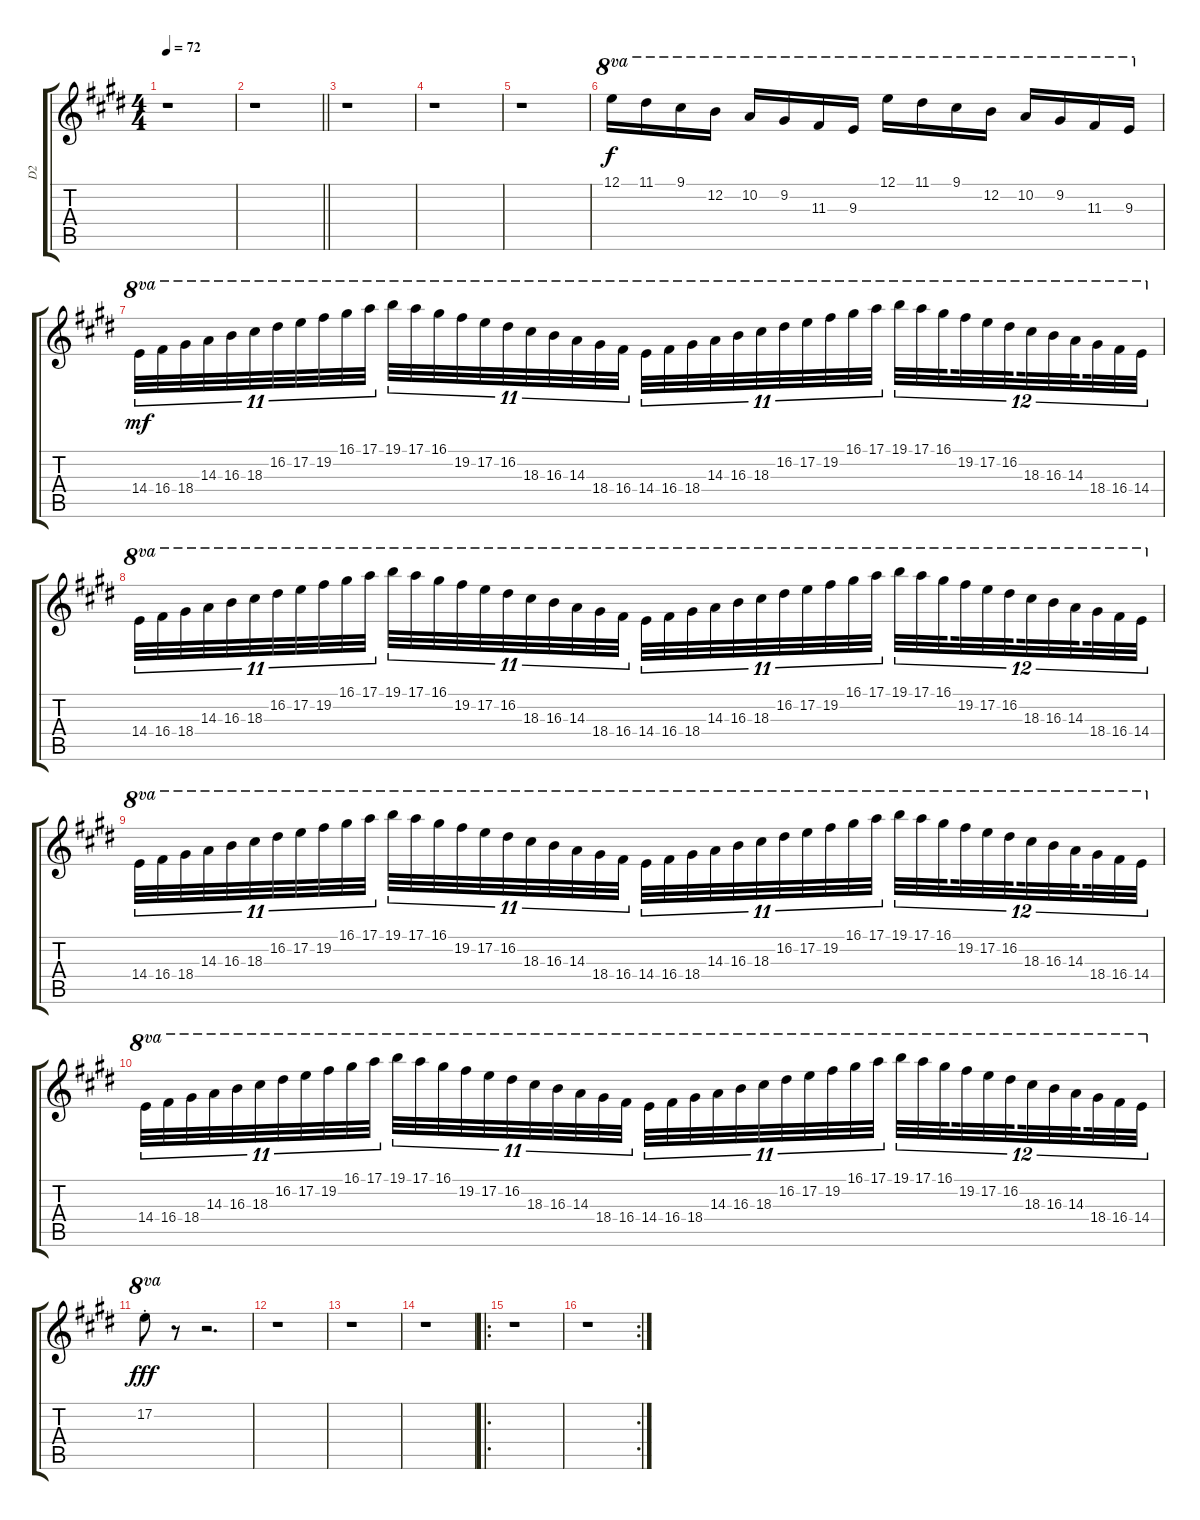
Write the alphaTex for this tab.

\track ("D2" "D2") {instrument distortionguitar}
\staff {score tabs}
\tuning (E4 B3 G3 D3 A2 E2) {hide}
\ts (4 4)
\tempo 72
\clef g2
\ks c#minor
r.1{dy f} |
\barLineRight lightlight
r.1 |
r.1 |
r.1 |
r.1 |
12.1.16{ot 8va} 11.1.16{ot 8va} 9.1.16{ot 8va} 12.2.16{ot 8va} 10.2.16{ot 8va} 9.2.16{ot 8va} 11.3.16{ot 8va} 9.3.16{ot 8va} 12.1.16{ot 8va} 11.1.16{ot 8va} 9.1.16{ot 8va} 12.2.16{ot 8va} 10.2.16{ot 8va} 9.2.16{ot 8va} 11.3.16{ot 8va} 9.3.16{ot 8va} |
14.4.32{tu (11 8) ot 8va dy mf} 16.4.32{tu (11 8) ot 8va} 18.4.32{tu (11 8) ot 8va} 14.3.32{tu (11 8) ot 8va} 16.3.32{tu (11 8) ot 8va} 18.3.32{tu (11 8) ot 8va} 16.2.32{tu (11 8) ot 8va} 17.2.32{tu (11 8) ot 8va} 19.2.32{tu (11 8) ot 8va} 16.1.32{tu (11 8) ot 8va} 17.1.32{tu (11 8) ot 8va beam splitsecondary} 19.1.32{tu (11 8) ot 8va} 17.1.32{tu (11 8) ot 8va} 16.1.32{tu (11 8) ot 8va} 19.2.32{tu (11 8) ot 8va} 17.2.32{tu (11 8) ot 8va} 16.2.32{tu (11 8) ot 8va} 18.3.32{tu (11 8) ot 8va} 16.3.32{tu (11 8) ot 8va} 14.3.32{tu (11 8) ot 8va} 18.4.32{tu (11 8) ot 8va} 16.4.32{tu (11 8) ot 8va beam splitsecondary} 14.4.32{tu (11 8) ot 8va} 16.4.32{tu (11 8) ot 8va} 18.4.32{tu (11 8) ot 8va} 14.3.32{tu (11 8) ot 8va} 16.3.32{tu (11 8) ot 8va} 18.3.32{tu (11 8) ot 8va} 16.2.32{tu (11 8) ot 8va} 17.2.32{tu (11 8) ot 8va} 19.2.32{tu (11 8) ot 8va} 16.1.32{tu (11 8) ot 8va} 17.1.32{tu (11 8) ot 8va} 19.1.32{tu (12 8) ot 8va} 17.1.32{tu (12 8) ot 8va} 16.1.32{tu (12 8) ot 8va beam splitsecondary} 19.2.32{tu (12 8) ot 8va} 17.2.32{tu (12 8) ot 8va} 16.2.32{tu (12 8) ot 8va beam splitsecondary} 18.3.32{tu (12 8) ot 8va} 16.3.32{tu (12 8) ot 8va} 14.3.32{tu (12 8) ot 8va beam splitsecondary} 18.4.32{tu (12 8) ot 8va} 16.4.32{tu (12 8) ot 8va} 14.4.32{tu (12 8) ot 8va} |
14.4.32{tu (11 8) ot 8va} 16.4.32{tu (11 8) ot 8va} 18.4.32{tu (11 8) ot 8va} 14.3.32{tu (11 8) ot 8va} 16.3.32{tu (11 8) ot 8va} 18.3.32{tu (11 8) ot 8va} 16.2.32{tu (11 8) ot 8va} 17.2.32{tu (11 8) ot 8va} 19.2.32{tu (11 8) ot 8va} 16.1.32{tu (11 8) ot 8va} 17.1.32{tu (11 8) ot 8va beam splitsecondary} 19.1.32{tu (11 8) ot 8va} 17.1.32{tu (11 8) ot 8va} 16.1.32{tu (11 8) ot 8va} 19.2.32{tu (11 8) ot 8va} 17.2.32{tu (11 8) ot 8va} 16.2.32{tu (11 8) ot 8va} 18.3.32{tu (11 8) ot 8va} 16.3.32{tu (11 8) ot 8va} 14.3.32{tu (11 8) ot 8va} 18.4.32{tu (11 8) ot 8va} 16.4.32{tu (11 8) ot 8va beam splitsecondary} 14.4.32{tu (11 8) ot 8va} 16.4.32{tu (11 8) ot 8va} 18.4.32{tu (11 8) ot 8va} 14.3.32{tu (11 8) ot 8va} 16.3.32{tu (11 8) ot 8va} 18.3.32{tu (11 8) ot 8va} 16.2.32{tu (11 8) ot 8va} 17.2.32{tu (11 8) ot 8va} 19.2.32{tu (11 8) ot 8va} 16.1.32{tu (11 8) ot 8va} 17.1.32{tu (11 8) ot 8va} 19.1.32{tu (12 8) ot 8va} 17.1.32{tu (12 8) ot 8va} 16.1.32{tu (12 8) ot 8va beam splitsecondary} 19.2.32{tu (12 8) ot 8va} 17.2.32{tu (12 8) ot 8va} 16.2.32{tu (12 8) ot 8va beam splitsecondary} 18.3.32{tu (12 8) ot 8va} 16.3.32{tu (12 8) ot 8va} 14.3.32{tu (12 8) ot 8va beam splitsecondary} 18.4.32{tu (12 8) ot 8va} 16.4.32{tu (12 8) ot 8va} 14.4.32{tu (12 8) ot 8va} |
14.4.32{tu (11 8) ot 8va} 16.4.32{tu (11 8) ot 8va} 18.4.32{tu (11 8) ot 8va} 14.3.32{tu (11 8) ot 8va} 16.3.32{tu (11 8) ot 8va} 18.3.32{tu (11 8) ot 8va} 16.2.32{tu (11 8) ot 8va} 17.2.32{tu (11 8) ot 8va} 19.2.32{tu (11 8) ot 8va} 16.1.32{tu (11 8) ot 8va} 17.1.32{tu (11 8) ot 8va beam splitsecondary} 19.1.32{tu (11 8) ot 8va} 17.1.32{tu (11 8) ot 8va} 16.1.32{tu (11 8) ot 8va} 19.2.32{tu (11 8) ot 8va} 17.2.32{tu (11 8) ot 8va} 16.2.32{tu (11 8) ot 8va} 18.3.32{tu (11 8) ot 8va} 16.3.32{tu (11 8) ot 8va} 14.3.32{tu (11 8) ot 8va} 18.4.32{tu (11 8) ot 8va} 16.4.32{tu (11 8) ot 8va beam splitsecondary} 14.4.32{tu (11 8) ot 8va} 16.4.32{tu (11 8) ot 8va} 18.4.32{tu (11 8) ot 8va} 14.3.32{tu (11 8) ot 8va} 16.3.32{tu (11 8) ot 8va} 18.3.32{tu (11 8) ot 8va} 16.2.32{tu (11 8) ot 8va} 17.2.32{tu (11 8) ot 8va} 19.2.32{tu (11 8) ot 8va} 16.1.32{tu (11 8) ot 8va} 17.1.32{tu (11 8) ot 8va} 19.1.32{tu (12 8) ot 8va} 17.1.32{tu (12 8) ot 8va} 16.1.32{tu (12 8) ot 8va beam splitsecondary} 19.2.32{tu (12 8) ot 8va} 17.2.32{tu (12 8) ot 8va} 16.2.32{tu (12 8) ot 8va beam splitsecondary} 18.3.32{tu (12 8) ot 8va} 16.3.32{tu (12 8) ot 8va} 14.3.32{tu (12 8) ot 8va beam splitsecondary} 18.4.32{tu (12 8) ot 8va} 16.4.32{tu (12 8) ot 8va} 14.4.32{tu (12 8) ot 8va} |
14.4.32{tu (11 8) ot 8va} 16.4.32{tu (11 8) ot 8va} 18.4.32{tu (11 8) ot 8va} 14.3.32{tu (11 8) ot 8va} 16.3.32{tu (11 8) ot 8va} 18.3.32{tu (11 8) ot 8va} 16.2.32{tu (11 8) ot 8va} 17.2.32{tu (11 8) ot 8va} 19.2.32{tu (11 8) ot 8va} 16.1.32{tu (11 8) ot 8va} 17.1.32{tu (11 8) ot 8va beam splitsecondary} 19.1.32{tu (11 8) ot 8va} 17.1.32{tu (11 8) ot 8va} 16.1.32{tu (11 8) ot 8va} 19.2.32{tu (11 8) ot 8va} 17.2.32{tu (11 8) ot 8va} 16.2.32{tu (11 8) ot 8va} 18.3.32{tu (11 8) ot 8va} 16.3.32{tu (11 8) ot 8va} 14.3.32{tu (11 8) ot 8va} 18.4.32{tu (11 8) ot 8va} 16.4.32{tu (11 8) ot 8va beam splitsecondary} 14.4.32{tu (11 8) ot 8va} 16.4.32{tu (11 8) ot 8va} 18.4.32{tu (11 8) ot 8va} 14.3.32{tu (11 8) ot 8va} 16.3.32{tu (11 8) ot 8va} 18.3.32{tu (11 8) ot 8va} 16.2.32{tu (11 8) ot 8va} 17.2.32{tu (11 8) ot 8va} 19.2.32{tu (11 8) ot 8va} 16.1.32{tu (11 8) ot 8va} 17.1.32{tu (11 8) ot 8va} 19.1.32{tu (12 8) ot 8va} 17.1.32{tu (12 8) ot 8va} 16.1.32{tu (12 8) ot 8va beam splitsecondary} 19.2.32{tu (12 8) ot 8va} 17.2.32{tu (12 8) ot 8va} 16.2.32{tu (12 8) ot 8va beam splitsecondary} 18.3.32{tu (12 8) ot 8va} 16.3.32{tu (12 8) ot 8va} 14.3.32{tu (12 8) ot 8va beam splitsecondary} 18.4.32{tu (12 8) ot 8va} 16.4.32{tu (12 8) ot 8va} 14.4.32{tu (12 8) ot 8va} |
\ks e
17.2{st}.8{ot 8va dy fff} r.8 r.2{d} |
\ks c#minor
r.1 |
r.1 |
r.1 |
\ro
r.1 |
\rc 2
r.1
